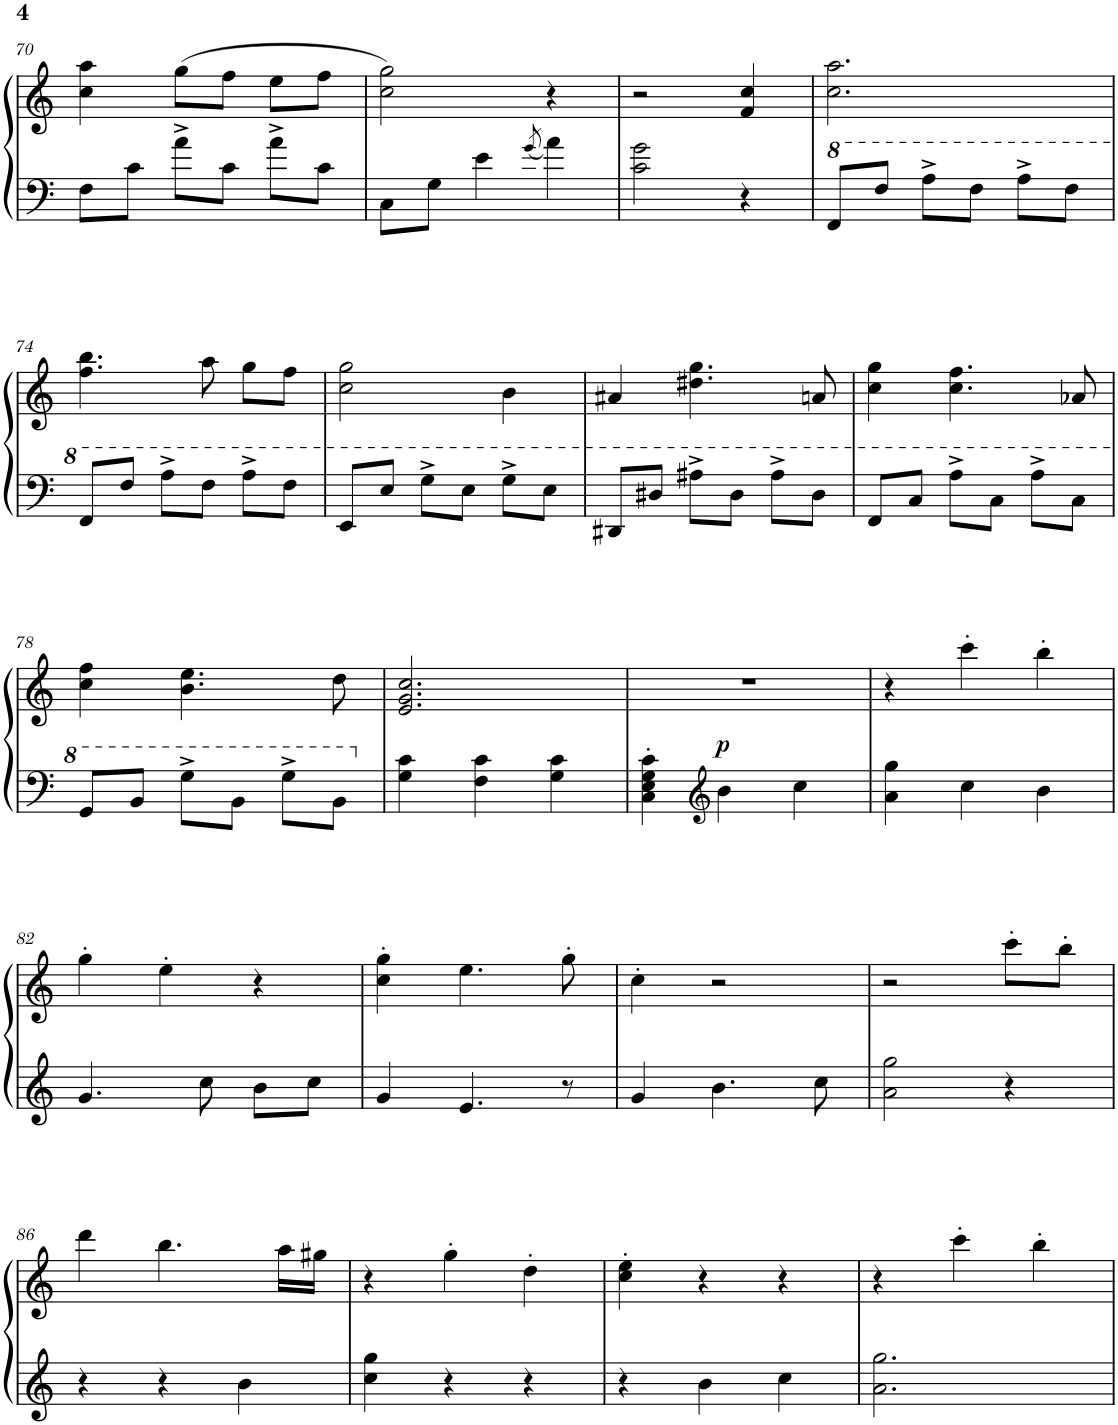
**kern	**kern	**dynam
*part1	*part1	*part1
*staff2	*staff1	*staff1/2
*I"Piano	*	*
*I'Pno.	*	*
!!LO:PB:g=z
*clefF4	*clefG2	*
*k[]	*k[]	*
*M3/4	*M3/4	*
=70	=70	=70
8F\L	4cc\ 4aa\	.
8c\J	.	.
8a^\L	(8gg\L	.
8c\J	8ff\J	.
8a^\L	8ee\L	.
8c\J	8ff\J	.
=71	=71	=71
8C\L	2cc\ 2gg\)	.
8G\J	.	.
4e\	.	.
8qg/	.	.
4a\	4r	.
=72	=72	=72
2c\ 2g\	2r	.
4r	4f/ 4cc/	.
=73	=73	=73
*8va	*	*
8F/L	2.cc\ 2.aa\	.
8f/J	.	.
8a^\L	.	.
8f\J	.	.
8a^\L	.	.
8f\J	.	.
!!LO:LB:g=z
=74	=74	=74
8F/L	4.ff\ 4.bb\	.
8f/J	.	.
8a^\L	.	.
8f\J	8aa\	.
8a^\L	8gg\L	.
8f\J	8ff\J	.
=75	=75	=75
8E/L	2cc\ 2gg\	.
8e/J	.	.
8g^\L	.	.
8e\J	.	.
8g^\L	4b\	.
8e\J	.	.
=76	=76	=76
8D#X/L	4a#X/	.
8d#X/J	.	.
8a#X^\L	4.dd#X\ 4.gg\	.
8d#\J	.	.
8a#^\L	.	.
8d#\J	8an/	.
=77	=77	=77
8F/L	4cc\ 4gg\	.
8c/J	.	.
8a^\L	4.cc\ 4.ff\	.
8c\J	.	.
8a^\L	.	.
8c\J	8a-X/	.
!!LO:LB:g=z
=78	=78	=78
8G/L	4cc\ 4ff\	.
8B/J	.	.
8g^\L	4.b\ 4.ee\	.
8B\J	.	.
8g^\L	.	.
8B\J	8dd\	.
=79	=79	=79
*X8va	*	*
4G\ 4c\	2.e/ 2.g/ 2.cc/	.
4F\ 4c\	.	.
4G\ 4c\	.	.
=80	=80	=80
4C\' 4E\' 4G\' 4c\'	2.r	.
*clefG2	*	*
!	!	!LO:DY:a=2
4b\	.	p
4cc\	.	.
=81	=81	=81
4a\ 4gg\	4r	.
4cc\	4ccc'\	.
4b\	4bb'\	.
!!LO:LB:g=z
=82	=82	=82
4.g/	4gg'\	.
.	4ee'\	.
8cc\	.	.
8b\L	4r	.
8cc\J	.	.
=83	=83	=83
4g/	4cc\' 4gg\'	.
4.e/	4.ee\	.
8r	8gg'\	.
=84	=84	=84
4g/	4cc'\	.
4.b\	2r	.
8cc\	.	.
=85	=85	=85
2a\ 2gg\	2r	.
4r	8ccc'\L	.
.	8bb'\J	.
!!LO:LB:g=z
=86	=86	=86
4r	4ddd\	.
4r	4.bb\	.
4b\	.	.
.	16aa\LL	.
.	16gg#X\JJ	.
=87	=87	=87
4cc\ 4gg\	4r	.
4r	4gg'\	.
4r	4dd'\	.
=88	=88	=88
4r	4cc\' 4ee\'	.
4b\	4r	.
4cc\	4r	.
=89	=89	=89
2.a\ 2.gg\	4r	.
.	4ccc'\	.
.	4bb'\	.
=	=	=
*-	*-	*-
